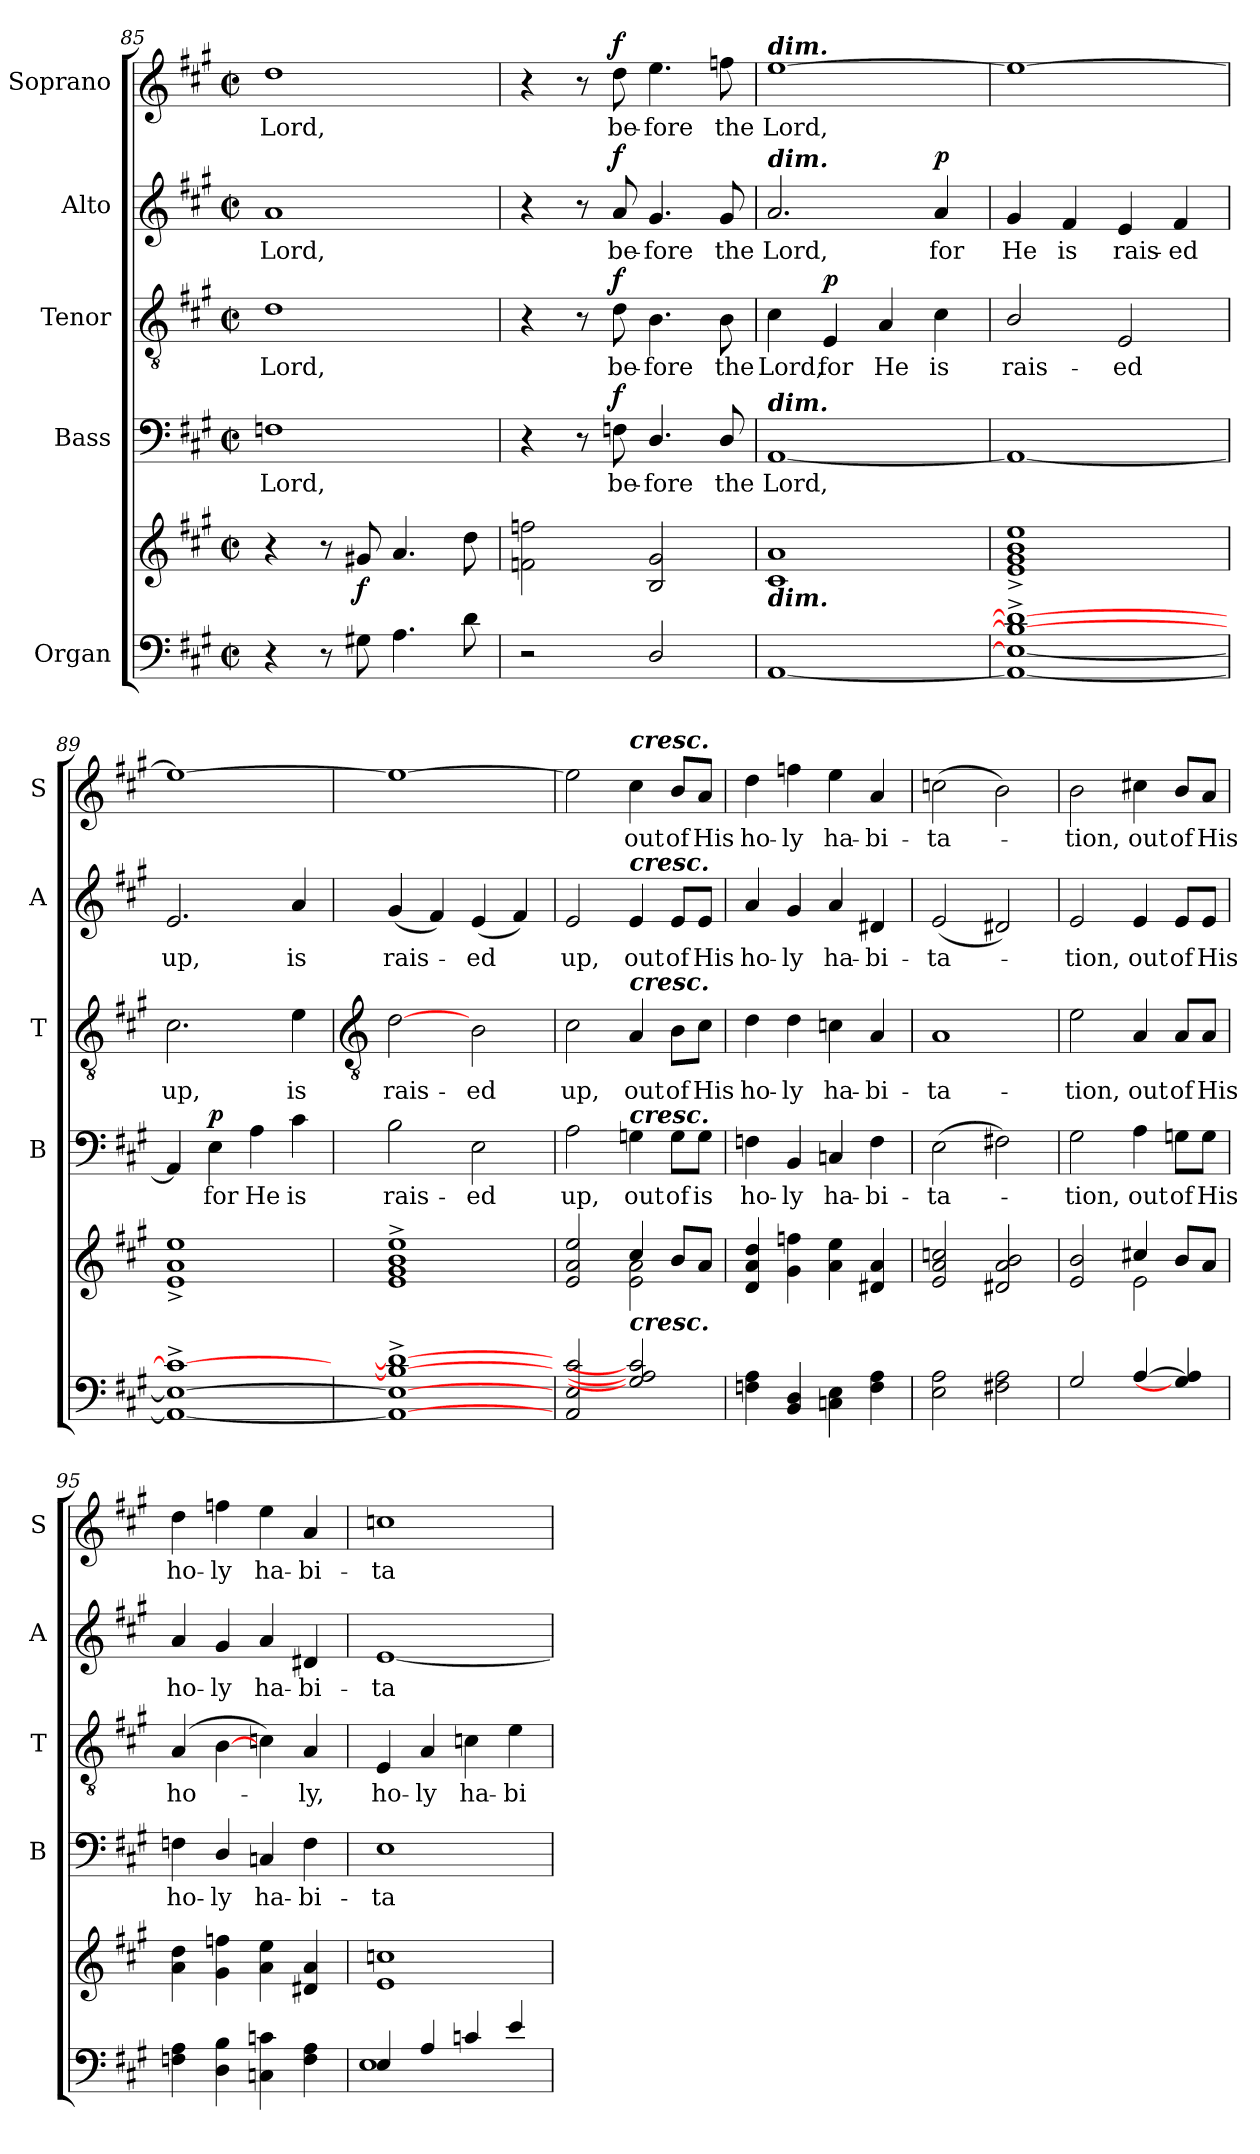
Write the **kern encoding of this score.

**kern	**kern	**dynam	**kern	**text	**dynam	**kern	**text	**dynam	**kern	**text	**dynam	**kern	**text	**dynam
*part5	*part5	*part5	*part4	*part4	*part4	*part3	*part3	*part3	*part2	*part2	*part2	*part1	*part1	*part1
*staff6	*staff5	*staff5/6	*staff4	*staff4	*staff4	*staff3	*staff3	*staff3	*staff2	*staff2	*staff2	*staff1	*staff1	*staff1
*I"Organ	*	*	*I"Bass	*	*	*I"Tenor	*	*	*I"Alto	*	*	*I"Soprano	*	*
*	*	*	*I'B	*	*	*I'T	*	*	*I'A	*	*	*I'S	*	*
*clefF4	*clefG2	*	*clefF4	*	*	*clefGv2	*	*	*clefG2	*	*	*clefG2	*	*
*k[f#c#g#]	*k[f#c#g#]	*	*k[f#c#g#]	*	*	*k[f#c#g#]	*	*	*k[f#c#g#]	*	*	*k[f#c#g#]	*	*
*A:	*A:	*	*A:	*	*	*A:	*	*	*A:	*	*	*A:	*	*
*M2/2	*M2/2	*	*M2/2	*	*	*M2/2	*	*	*M2/2	*	*	*M2/2	*	*
*met(c|)	*met(c|)	*	*met(c|)	*	*	*met(c|)	*	*	*met(c|)	*	*	*met(c|)	*	*
=85	=85	=85	=85	=85	=85	=85	=85	=85	=85	=85	=85	=85	=85	=85
!	!	!	!	!LO:LY:b	!	!	!LO:LY:b	!	!	!LO:LY:b	!	!	!LO:LY:b	!
4r	4r	.	1Fn	Lord,	.	1d	Lord,	.	1a	Lord,	.	1dd	Lord,	.
8r	8r	.	.	.	.	.	.	.	.	.	.	.	.	.
!	!	!LO:DY:b	!	!	!	!	!	!	!	!	!	!	!	!
8G#X	8g#X	f	.	.	.	.	.	.	.	.	.	.	.	.
4.A	4.a	.	.	.	.	.	.	.	.	.	.	.	.	.
8d	8dd	.	.	.	.	.	.	.	.	.	.	.	.	.
=86	=86	=86	=86	=86	=86	=86	=86	=86	=86	=86	=86	=86	=86	=86
2r	2fn 2ffn	.	4r	.	.	4r	.	.	4r	.	.	4r	.	.
.	.	.	8r	.	.	8r	.	.	8r	.	.	8r	.	.
!	!	!	!	!LO:LY:b	!LO:DY:b	!	!LO:LY:b	!LO:DY:b	!	!LO:LY:b	!LO:DY:b	!	!LO:LY:b	!LO:DY:b
.	.	.	8Fn	be-	f	8d	be-	f	8a	be-	f	8dd	be-	f
!	!	!	!	!LO:LY:b	!	!	!LO:LY:b	!	!	!LO:LY:b	!	!	!LO:LY:b	!
2D/	2B 2g#	.	4.D/	-fore	.	4.B	-fore	.	4.g#	-fore	.	4.ee	-fore	.
!	!	!	!	!LO:LY:b	!	!	!LO:LY:b	!	!	!LO:LY:b	!	!	!LO:LY:b	!
.	.	.	8D/	the	.	8B	the	.	8g#	the	.	8ffn	the	.
=87	=87	=87	=87	=87	=87	=87	=87	=87	=87	=87	=87	=87	=87	=87
!	!	!	!	!	!	!	!	!	!	!	!	!LO:TX:a:Bi:t=dim.	!	!
!	!	!	!	!	!	!	!	!	!LO:TX:a:Bi:t=dim.	!	!	!	!	!
!	!	!	!LO:TX:a:Bi:t=dim.	!	!	!	!	!	!	!	!	!	!	!
!	!LO:TX:b:Bi:t=dim.	!	!	!	!	!	!	!	!	!	!	!	!	!
!	!	!	!	!LO:LY:b	!	!	!LO:LY:b	!	!	!LO:LY:b	!	!	!LO:LY:b	!
[1AA	1c# 1a	.	[1AA	Lord,	.	4c#	Lord,	.	2.a	Lord,	.	[1ee	Lord,	.
!	!	!	!	!	!	!	!LO:LY:b	!LO:DY:b	!	!	!	!	!	!
.	.	.	.	.	.	4E	for	p	.	.	.	.	.	.
!	!	!	!	!	!	!	!LO:LY:b	!	!	!	!	!	!	!
.	.	.	.	.	.	4A	He	.	.	.	.	.	.	.
!	!	!	!	!	!	!	!LO:LY:b	!	!	!LO:LY:b	!LO:DY:b	!	!	!
.	.	.	.	.	.	4c#	is	.	4a	for	p	.	.	.
=88	=88	=88	=88	=88	=88	=88	=88	=88	=88	=88	=88	=88	=88	=88
!	!	!	!	!	!	!	!LO:LY:b	!	!	!LO:LY:b	!	!	!	!
1AA_^ 1E_^ 1B_^ 1d_^	1e^ 1g#^ 1b^ 1ee^	.	1AA_	.	.	2B/	rais-	.	4g#	He	.	1ee_	.	.
!	!	!	!	!	!	!	!	!	!	!LO:LY:b	!	!	!	!
.	.	.	.	.	.	.	.	.	4f#	is	.	.	.	.
!	!	!	!	!	!	!	!LO:LY:b	!	!	!LO:LY:b	!	!	!	!
.	.	.	.	.	.	2E	-ed	.	4e	rais-	.	.	.	.
!	!	!	!	!	!	!	!	!	!	!LO:LY:b	!	!	!	!
.	.	.	.	.	.	.	.	.	4f#	-ed	.	.	.	.
=89	=89	=89	=89	=89	=89	=89	=89	=89	=89	=89	=89	=89	=89	=89
!	!	!	!	!	!	!	!LO:LY:b	!	!	!LO:LY:b	!	!	!	!
1AA_^ 1E_^ 1c#_^	1e^ 1a^ 1ee^	.	4AA]	.	.	2.c#	up,	.	2.e	up,	.	1ee_	.	.
!	!	!	!	!LO:LY:b	!LO:DY:b	!	!	!	!	!	!	!	!	!
.	.	.	4E	for	p	.	.	.	.	.	.	.	.	.
!	!	!	!	!LO:LY:b	!	!	!	!	!	!	!	!	!	!
.	.	.	4A	He	.	.	.	.	.	.	.	.	.	.
!	!	!	!	!LO:LY:b	!	!	!LO:LY:b	!	!	!LO:LY:b	!	!	!	!
.	.	.	4c#	is	.	4e	is	.	4a	is	.	.	.	.
!!LO:LB:g=z
=90	=90	=90	=90	=90	=90	=90	=90	=90	=90	=90	=90	=90	=90	=90
*	*	*	*	*	*	*clefGv2	*	*	*	*	*	*	*	*
*^	*^	*	*	*	*	*	*	*	*	*	*	*	*	*
!	!	!	!	!	!	!LO:LY:b	!	!	!LO:LY:b	!	!	!LO:LY:b	!	!	!	!
1AA_^ 1E_^ 1B_^ 1d_^	1ryy	1e^ 1g#^ 1b^ 1ee^	1ryy	.	2B	rais-	.	[2d	rais-	.	(<4g#	rais-	.	1ee_	.	.
.	.	.	.	.	.	.	.	.	.	.	4f#)	.	.	.	.	.
!	!	!	!	!	!	!LO:LY:b	!	!	!LO:LY:b	!	!	!LO:LY:b	!	!	!	!
.	.	.	.	.	2E	-ed	.	2B	-ed	.	(<4e	ed	.	.	.	.
.	.	.	.	.	.	.	.	.	.	.	4f#)	.	.	.	.	.
=91	=91	=91	=91	=91	=91	=91	=91	=91	=91	=91	=91	=91	=91	=91	=91	=91
!	!	!	!	!	!	!LO:LY:b	!	!	!LO:LY:b	!	!	!LO:LY:b	!	!	!	!
2AA 2E 2c#	1ryy	2e 2a 2ee	2ryy	.	2A	up,	.	2c#	up,	.	2e	up,	.	2ee]	.	.
!	!	!	!	!	!	!	!	!	!	!	!	!	!	!LO:TX:a:Bi:t=cresc.	!	!
!	!	!	!	!	!	!	!	!	!	!	!LO:TX:a:Bi:t=cresc.	!	!	!	!	!
!	!	!	!	!	!	!	!	!LO:TX:a:Bi:t=cresc.	!	!	!	!	!	!	!	!
!	!	!	!	!	!LO:TX:a:Bi:t=cresc.	!	!	!	!	!	!	!	!	!	!	!
!LO:TX:a:Bi:t=cresc.	!	!	!	!	!	!	!	!	!	!	!	!	!	!	!	!
!	!	!	!	!	!	!LO:LY:b	!	!	!LO:LY:b	!	!	!LO:LY:b	!	!	!LO:LY:b	!
2G] 2A] 2c#]	.	4cc#/	2e\ 2a\	.	4Gn	out	.	4A	out	.	4e	out	.	4cc#	out	.
!	!	!	!	!	!	!LO:LY:b	!	!	!LO:LY:b	!	!	!LO:LY:b	!	!	!LO:LY:b	!
.	.	8bL	.	.	8G\L	of	.	8B\L	of	.	8e/L	of	.	8b/L	of	.
!	!	!	!	!	!	!LO:LY:b	!	!	!LO:LY:b	!	!	!LO:LY:b	!	!	!LO:LY:b	!
.	.	8aJ	.	.	8G\J	is	.	8c#\J	His	.	8e/J	His	.	8a/J	His	.
=92	=92	=92	=92	=92	=92	=92	=92	=92	=92	=92	=92	=92	=92	=92	=92	=92
!	!	!	!	!	!	!LO:LY:b	!	!	!LO:LY:b	!	!	!LO:LY:b	!	!	!LO:LY:b	!
4Fn 4A	2ryy	4d 4a 4dd	4ryy	.	4Fn	ho-	.	4d	ho-	.	4a	ho-	.	4dd	ho-	.
!	!	!	!	!	!	!LO:LY:b	!	!	!LO:LY:b	!	!	!LO:LY:b	!	!	!LO:LY:b	!
4BB 4D	.	4g# 4ffn	4ryy	.	4BB	-ly	.	4d	-ly	.	4g#	-ly	.	4ffn	-ly	.
!	!	!	!	!	!	!LO:LY:b	!	!	!LO:LY:b	!	!	!LO:LY:b	!	!	!LO:LY:b	!
4Cn 4E	2ryy	4a 4ee	2ryy	.	4Cn	ha-	.	4cn	ha-	.	4a	ha-	.	4ee	ha-	.
!	!	!	!	!	!	!LO:LY:b	!	!	!LO:LY:b	!	!	!LO:LY:b	!	!	!LO:LY:b	!
4F 4A	.	4d#X 4a	.	.	4F	-bi-	.	4A	-bi-	.	4d#X	-bi-	.	4a	-bi-	.
=93	=93	=93	=93	=93	=93	=93	=93	=93	=93	=93	=93	=93	=93	=93	=93	=93
!	!	!	!	!	!	!LO:LY:b	!	!	!LO:LY:b	!	!	!LO:LY:b	!	!	!LO:LY:b	!
2E 2A	2ryy	2e 2a 2ccn	2ryy	.	(>2E	-ta-	.	1A	-ta-	.	(<2e	-ta-	.	(>2ccn	-ta-	.
2F#X 2A	2ryy	2d#X 2a 2b	2ryy	.	2F#X)	.	.	.	.	.	2d#X)	.	.	2b)	.	.
=94	=94	=94	=94	=94	=94	=94	=94	=94	=94	=94	=94	=94	=94	=94	=94	=94
!	!	!	!	!	!	!LO:LY:b	!	!	!LO:LY:b	!	!	!LO:LY:b	!	!	!LO:LY:b	!
2G#	1ryy	2e 2b	2ryy	.	2G#	tion,	.	2e	-tion,	.	2e	tion,	.	2b	tion,	.
!	!	!	!	!	!	!LO:LY:b	!	!	!LO:LY:b	!	!	!LO:LY:b	!	!	!LO:LY:b	!
[4A	.	4cc#X/	2e\	.	4A	out	.	4A	out	.	4e	out	.	4cc#X	out	.
!	!	!	!	!	!	!LO:LY:b	!	!	!LO:LY:b	!	!	!LO:LY:b	!	!	!LO:LY:b	!
4G] 4A]	.	8bL	.	.	8Gn\L	of	.	8A/L	of	.	8e/L	of	.	8b/L	of	.
!	!	!	!	!	!	!LO:LY:b	!	!	!LO:LY:b	!	!	!LO:LY:b	!	!	!LO:LY:b	!
.	.	8aJ	.	.	8G\J	His	.	8A/J	His	.	8e/J	His	.	8a/J	His	.
=95	=95	=95	=95	=95	=95	=95	=95	=95	=95	=95	=95	=95	=95	=95	=95	=95
!	!	!	!	!	!	!LO:LY:b	!	!	!LO:LY:b	!	!	!LO:LY:b	!	!	!LO:LY:b	!
4Fn 4A	2ryy	4a 4dd	4ryy	.	4Fn	ho-	.	(>4A	ho-	.	4a	ho-	.	4dd	ho-	.
!	!	!	!	!	!	!LO:LY:b	!	!	!	!	!	!LO:LY:b	!	!	!LO:LY:b	!
4D 4B	.	4g# 4ffn	4ryy	.	4D/	-ly	.	[4B	.	.	4g#	-ly	.	4ffn	-ly	.
!	!	!	!	!	!	!LO:LY:b	!	!	!	!	!	!LO:LY:b	!	!	!LO:LY:b	!
4Cn 4cn	2ryy	4a 4ee	2ryy	.	4Cn	ha-	.	4cn)	.	.	4a	ha-	.	4ee	ha-	.
!	!	!	!	!	!	!LO:LY:b	!	!	!LO:LY:b	!	!	!LO:LY:b	!	!	!LO:LY:b	!
4F 4A	.	4d#X 4a	.	.	4F	-bi-	.	4A	ly,	.	4d#X	-bi-	.	4a	-bi-	.
=96	=96	=96	=96	=96	=96	=96	=96	=96	=96	=96	=96	=96	=96	=96	=96	=96
!	!	!	!	!	!	!LO:LY:b	!	!	!LO:LY:b	!	!	!LO:LY:b	!	!	!LO:LY:b	!
4E/	1E\	1e 1ccn	1ryy	.	1E	-ta-	.	4E	ho-	.	[1e	-ta-	.	1ccn	-ta-	.
!	!	!	!	!	!	!	!	!	!LO:LY:b	!	!	!	!	!	!	!
4A/	.	.	.	.	.	.	.	4A	-ly	.	.	.	.	.	.	.
!	!	!	!	!	!	!	!	!	!LO:LY:b	!	!	!	!	!	!	!
4cn/	.	.	.	.	.	.	.	4cn	ha-	.	.	.	.	.	.	.
!	!	!	!	!	!	!	!	!	!LO:LY:b	!	!	!	!	!	!	!
4e/	.	.	.	.	.	.	.	4e	-bi-	.	.	.	.	.	.	.
*v	*v	*	*	*	*	*	*	*	*	*	*	*	*	*	*	*
*	*v	*v	*	*	*	*	*	*	*	*	*	*	*	*	*
=	=	=	=	=	=	=	=	=	=	=	=	=	=	=
*-	*-	*-	*-	*-	*-	*-	*-	*-	*-	*-	*-	*-	*-	*-
